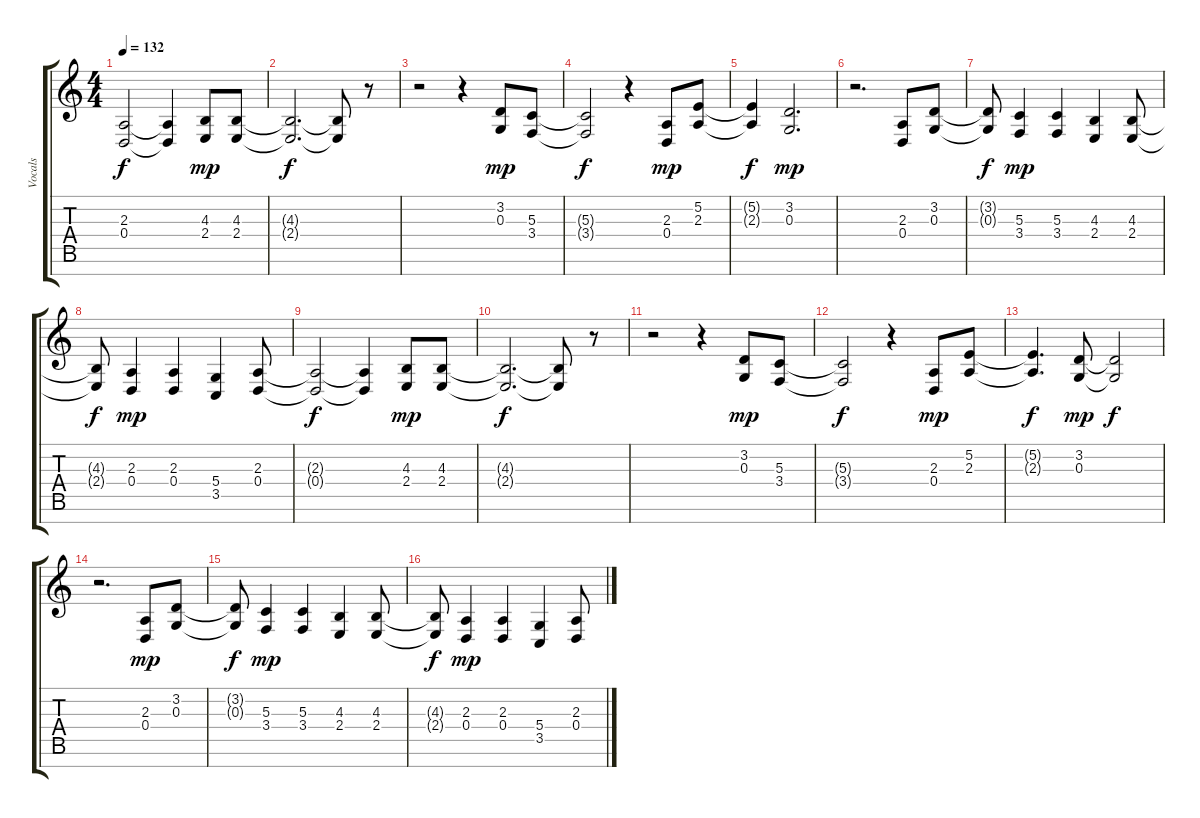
\track ("Vocals" "Vocals") {instrument lead6voice}
\staff {score tabs}
\tuning (E4 B3 G3 D3 A2 E2 B1) {hide}
\ts (4 4)
\tempo 132
\clef g2
\ks aminor
(2.3{t} 0.4{t}).2{dy f} (2.3{t} 0.4{t}).4 (4.3 2.4).8{dy mp} (4.3 2.4).8 |
(4.3{t} 2.4{t}).2{d dy f} (4.3{t} 2.4{t}).8 r.8 |
r.2 r.4 (3.2 0.3).8{dy mp} (5.3 3.4).8 |
(5.3{t} 3.4{t}).2{dy f} r.4 (2.3 0.4).8{dy mp} (5.2 2.3).8 |
(5.2{t} 2.3{t}).4{dy f} (3.2 0.3).2{d dy mp} |
r.2{d} (2.3 0.4).8 (3.2 0.3).8 |
(3.2{t} 0.3{t}).8{dy f} (5.3 3.4).4{dy mp} (5.3 3.4).4 (4.3 2.4).4 (4.3 2.4).8 |
(4.3{t} 2.4{t}).8{dy f} (2.3 0.4).4{dy mp} (2.3 0.4).4 (5.4 3.5).4 (2.3 0.4).8 |
(2.3{t} 0.4{t}).2{dy f} (2.3{t} 0.4{t}).4 (4.3 2.4).8{dy mp} (4.3 2.4).8 |
(4.3{t} 2.4{t}).2{d dy f} (4.3{t} 2.4{t}).8 r.8 |
r.2 r.4 (3.2 0.3).8{dy mp} (5.3 3.4).8 |
(5.3{t} 3.4{t}).2{dy f} r.4 (2.3 0.4).8{dy mp} (5.2 2.3).8 |
(5.2{t} 2.3{t}).4{d dy f} (3.2 0.3).8{dy mp} (3.2{t} 0.3{t}).2{dy f} |
r.2{d} (2.3 0.4).8{dy mp} (3.2 0.3).8 |
(3.2{t} 0.3{t}).8{dy f} (5.3 3.4).4{dy mp} (5.3 3.4).4 (4.3 2.4).4 (4.3 2.4).8 |
(4.3{t} 2.4{t}).8{dy f} (2.3 0.4).4{dy mp} (2.3 0.4).4 (5.4 3.5).4 (2.3 0.4).8
